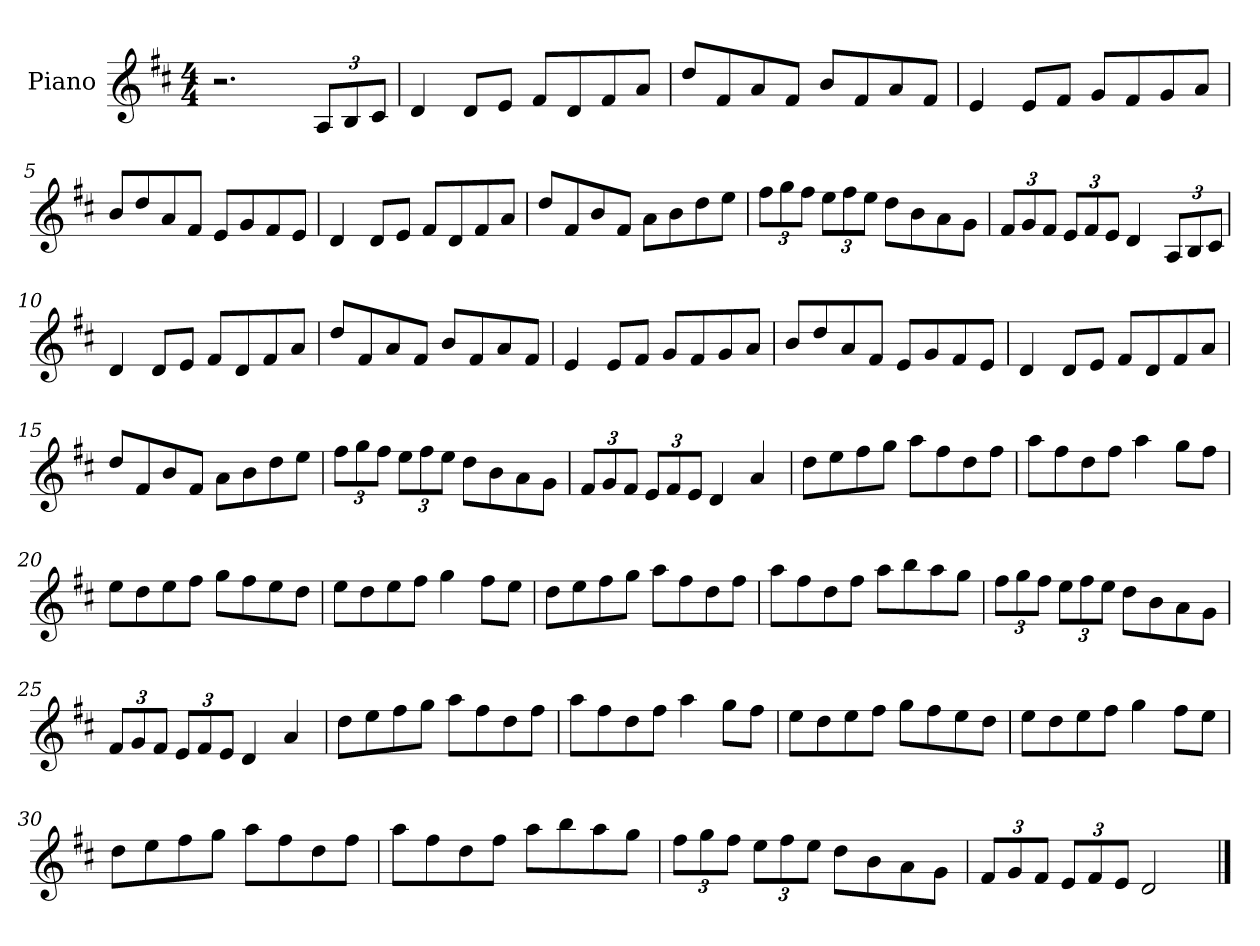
**kern
*part1
*staff1
*I"Piano
*I'Pno
*clefG2
*k[f#c#]
*M4/4
=1
2.r
*Xbrackettup
12A/L
12B/
12c#/J
=2
4d/
8d/L
8e/J
8f#/L
8d/
8f#/
8a/J
=3
8dd/L
8f#/
8a/
8f#/J
8b/L
8f#/
8a/
8f#/J
=4
4e/
8e/L
8f#/J
8g/L
8f#/
8g/
8a/J
=5
8b/L
8dd/
8a/
8f#/J
8e/L
8g/
8f#/
8e/J
=6
4d/
8d/L
8e/J
8f#/L
8d/
8f#/
8a/J
=7
8dd/L
8f#/
8b/
8f#/J
8a\L
8b\
8dd\
8ee\J
=8
12ff#\L
12gg\
12ff#\J
12ee\L
12ff#\
12ee\J
8dd\L
8b\
8a\
8g\J
=9
12f#/L
12g/
12f#/J
12e/L
12f#/
12e/J
4d/
12A/L
12B/
12c#/J
=10
4d/
8d/L
8e/J
8f#/L
8d/
8f#/
8a/J
=11
8dd/L
8f#/
8a/
8f#/J
8b/L
8f#/
8a/
8f#/J
=12
4e/
8e/L
8f#/J
8g/L
8f#/
8g/
8a/J
=13
8b/L
8dd/
8a/
8f#/J
8e/L
8g/
8f#/
8e/J
=14
4d/
8d/L
8e/J
8f#/L
8d/
8f#/
8a/J
=15
8dd/L
8f#/
8b/
8f#/J
8a\L
8b\
8dd\
8ee\J
=16
12ff#\L
12gg\
12ff#\J
12ee\L
12ff#\
12ee\J
8dd\L
8b\
8a\
8g\J
=17
12f#/L
12g/
12f#/J
12e/L
12f#/
12e/J
4d/
4a/
=18
8dd\L
8ee\
8ff#\
8gg\J
8aa\L
8ff#\
8dd\
8ff#\J
=19
8aa\L
8ff#\
8dd\
8ff#\J
4aa\
8gg\L
8ff#\J
=20
8ee\L
8dd\
8ee\
8ff#\J
8gg\L
8ff#\
8ee\
8dd\J
=21
8ee\L
8dd\
8ee\
8ff#\J
4gg\
8ff#\L
8ee\J
=22
8dd\L
8ee\
8ff#\
8gg\J
8aa\L
8ff#\
8dd\
8ff#\J
=23
8aa\L
8ff#\
8dd\
8ff#\J
8aa\L
8bb\
8aa\
8gg\J
=24
12ff#\L
12gg\
12ff#\J
12ee\L
12ff#\
12ee\J
8dd\L
8b\
8a\
8g\J
=25
12f#/L
12g/
12f#/J
12e/L
12f#/
12e/J
4d/
4a/
=26
8dd\L
8ee\
8ff#\
8gg\J
8aa\L
8ff#\
8dd\
8ff#\J
=27
8aa\L
8ff#\
8dd\
8ff#\J
4aa\
8gg\L
8ff#\J
=28
8ee\L
8dd\
8ee\
8ff#\J
8gg\L
8ff#\
8ee\
8dd\J
=29
8ee\L
8dd\
8ee\
8ff#\J
4gg\
8ff#\L
8ee\J
=30
8dd\L
8ee\
8ff#\
8gg\J
8aa\L
8ff#\
8dd\
8ff#\J
=31
8aa\L
8ff#\
8dd\
8ff#\J
8aa\L
8bb\
8aa\
8gg\J
=32
12ff#\L
12gg\
12ff#\J
12ee\L
12ff#\
12ee\J
8dd\L
8b\
8a\
8g\J
=33
12f#/L
12g/
12f#/J
12e/L
12f#/
12e/J
2d/
==
*-
